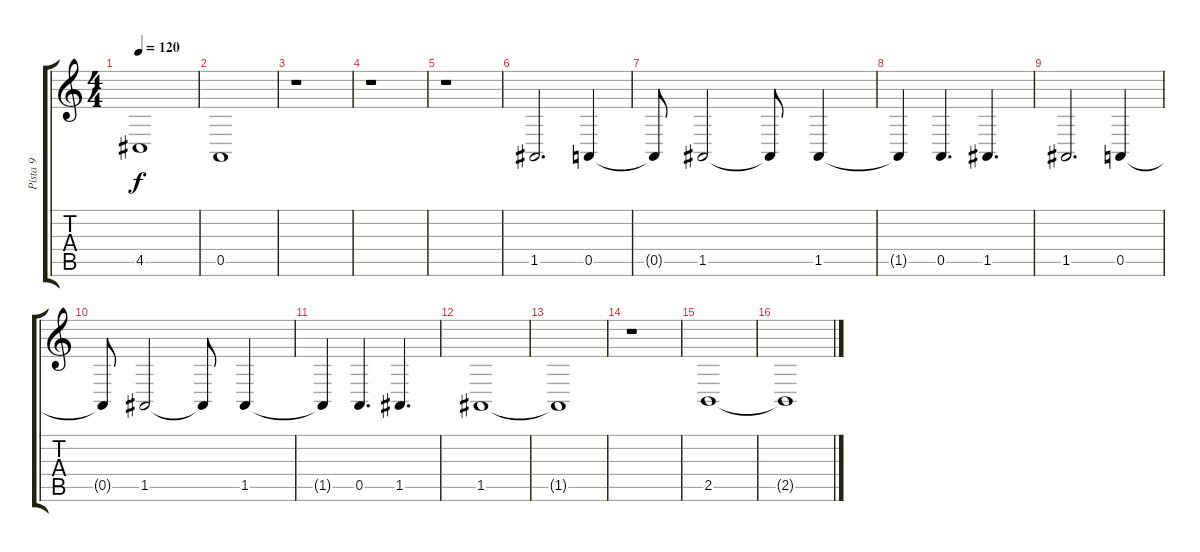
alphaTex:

\track ("Pista 9" "Pista 9") {instrument stringensemble1}
\staff {score tabs}
\tuning (E4 B3 G3 D3 A2 E2) {hide}
\ts (4 4)
\tempo 120
\clef g2
\ks c
4.5.1{dy f} |
0.5.1 |
r.1 |
r.1 |
r.1 |
1.5.2{d} 0.5.4 |
0.5{t}.8 1.5.2 1.5{t}.8 1.5.4 |
1.5{t}.4 0.5.4{d} 1.5.4{d} |
1.5.2{d} 0.5.4 |
0.5{t}.8 1.5.2 1.5{t}.8 1.5.4 |
1.5{t}.4 0.5.4{d} 1.5.4{d} |
1.5.1 |
1.5{t}.1 |
r.1 |
2.5.1 |
2.5{t}.1
